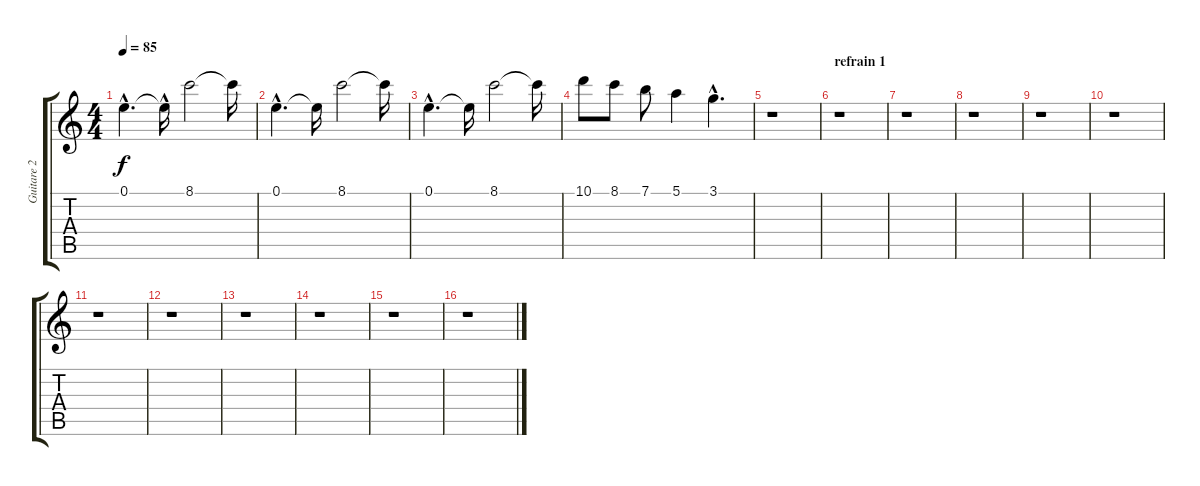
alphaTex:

\track ("Guitare 2" "Guitare 2") {instrument electricguitarclean}
\staff {score tabs}
\tuning (E4 B3 G3 D3 A2 E2) {hide}
\ts (4 4)
\tempo 85
\clef g2
\ks c
0.1{hac}.4{d dy f} 0.1{hac t}.16 8.1.2 8.1{t}.16 |
0.1{hac}.4{d} 0.1{t}.16 8.1.2 8.1{t}.16 |
0.1{hac}.4{d} 0.1{t}.16 8.1.2 8.1{t}.16 |
10.1.8 8.1.8 7.1.8 5.1.4 3.1{hac}.4{d} |
r.1 |
\section ("" "refrain 1")
r.1 |
r.1 |
r.1 |
r.1 |
r.1 |
r.1 |
r.1 |
r.1 |
r.1 |
r.1 |
r.1
